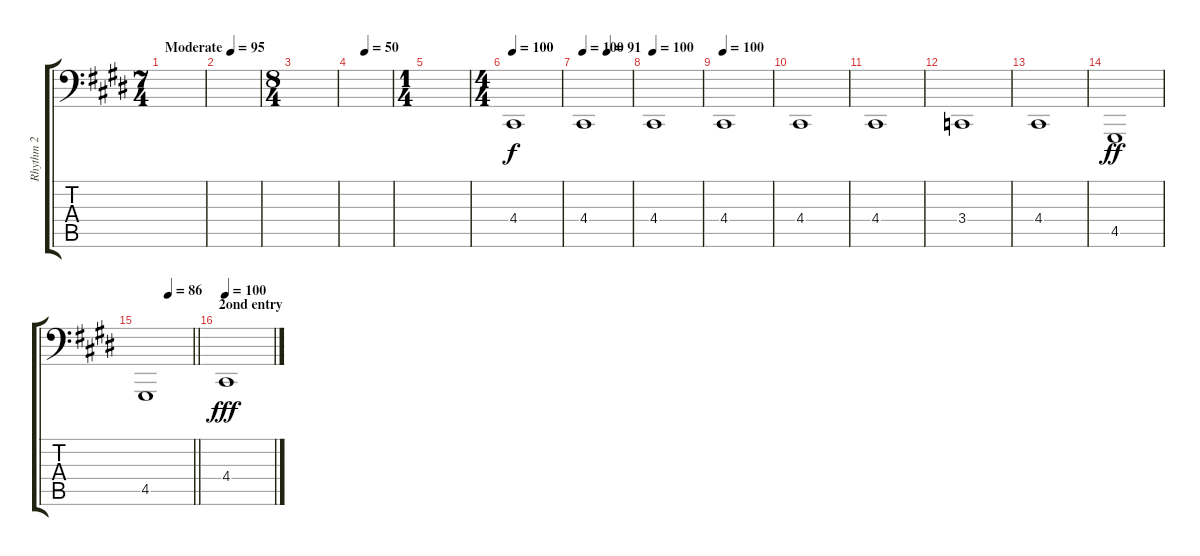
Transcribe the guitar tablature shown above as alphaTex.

\track ("Rhythm 2" "Rhythm 2") {instrument orchestralharp}
\staff {score tabs}
\tuning (C3 G2 D2 A1 E1 B0) {hide}
\ts (7 4)
\tempo (95 "Moderate")
\clef f4
\ks e
|
|
\ts (8 4)
|
\tempo (50 0.34375)
|
\ts (1 4)
|
\ts (4 4)
\tempo 100
4.4.1 |
\tempo 100
\tempo (91 0.5)
4.4.1 |
\tempo 100
4.4.1 |
\tempo 100
4.4.1{dy f} |
4.4.1 |
4.4.1 |
3.4.1 |
4.4.1 |
4.5.1{dy ff} |
\tempo (86 0.5)
\barLineRight lightlight
4.5.1 |
\section ("" "2ond entry")
\tempo 100
4.4.1{dy fff}
